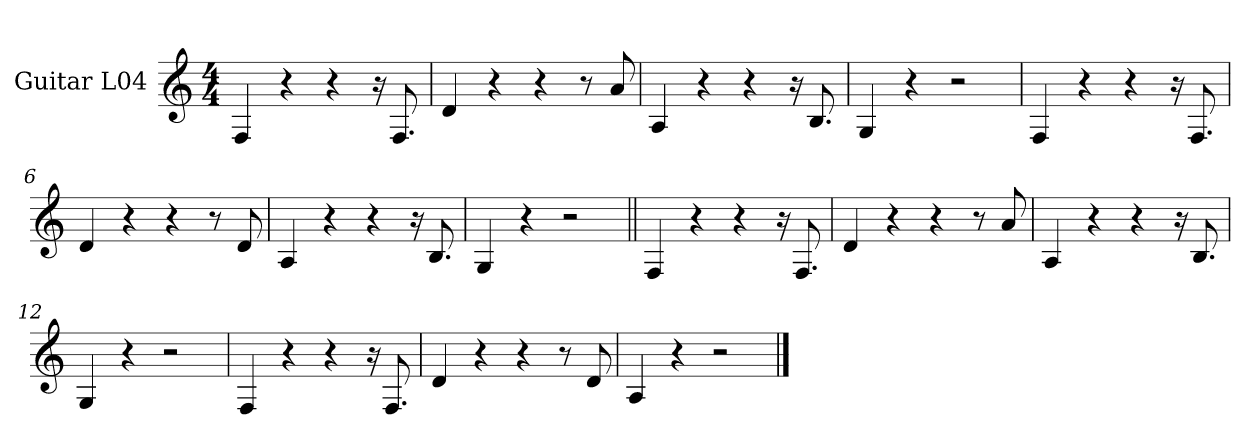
**kern
*part1
*staff1
*I"Guitar L04
!!LO:PB:g=z
*clefG2
*ITrd7c12
*k[]
*C:
*M4/4
*MM78
=1
4FFi/
4r
4r
16r
8.FFi/
=2
4Di/
4r
4r
8r
8Ai/
=3
4AAi/
4r
4r
16r
8.BBi/
=4
4GGi/
4r
2r
=5
4FFi/
4r
4r
16r
8.FFi/
=6
4Di/
4r
4r
8r
8Di/
=7
4AAi/
4r
4r
16r
8.BBi/
=8
4GGi/
4r
2r
!!LO:LB:g=z
=9||
4FFi/
4r
4r
16r
8.FFi/
=10
4Di/
4r
4r
8r
8Ai/
=11
4AAi/
4r
4r
16r
8.BBi/
=12
4GGi/
4r
2r
=13
4FFi/
4r
4r
16r
8.FFi/
=14
4Di/
4r
4r
8r
8Di/
=15
4AAi/
4r
2r
==
*-
